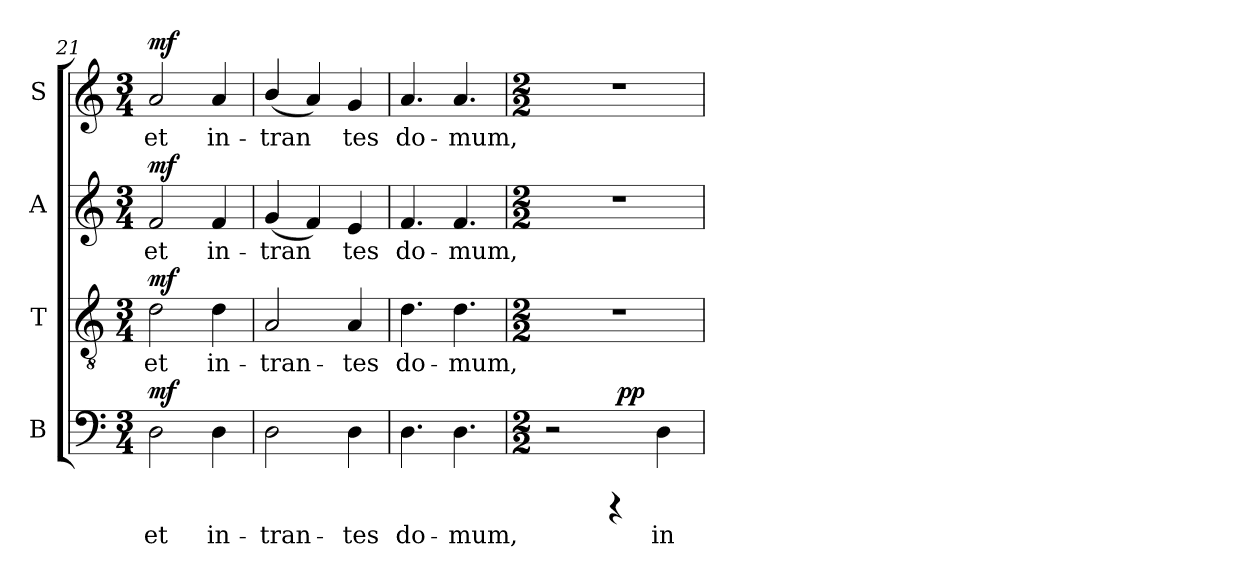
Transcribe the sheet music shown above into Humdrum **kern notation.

**kern	**text	**dynam	**kern	**text	**dynam	**kern	**text	**dynam	**kern	**text	**dynam
*part4	*part4	*part4	*part3	*part3	*part3	*part2	*part2	*part2	*part1	*part1	*part1
*staff4	*staff4	*staff4	*staff3	*staff3	*staff3	*staff2	*staff2	*staff2	*staff1	*staff1	*staff1
*I"B	*	*	*I"T	*	*	*I"A	*	*	*I"S	*	*
*clefF4	*	*	*clefGv2	*	*	*clefG2	*	*	*clefG2	*	*
*k[]	*	*	*k[]	*	*	*k[]	*	*	*k[]	*	*
*C:	*	*	*C:	*	*	*C:	*	*	*C:	*	*
*M3/4	*	*	*M3/4	*	*	*M3/4	*	*	*M3/4	*	*
=21	=21	=21	=21	=21	=21	=21	=21	=21	=21	=21	=21
!	!LO:LY:b:cj	!LO:DY:a	!	!LO:LY:b:cj	!LO:DY:a	!	!LO:LY:b:cj	!LO:DY:a	!	!LO:LY:b:cj	!LO:DY:a
2D\	et	mf	2d\	et	mf	2f/	et	mf	2a/	et	mf
!	!LO:LY:b:cj	!	!	!LO:LY:b:cj	!	!	!LO:LY:b:cj	!	!	!LO:LY:b:cj	!
4D\	in-	.	4d\	in-	.	4f/	in-	.	4a/	in-	.
=22	=22	=22	=22	=22	=22	=22	=22	=22	=22	=22	=22
!	!LO:LY:b:cj	!	!	!LO:LY:b:cj	!	!	!LO:LY:b:cj	!	!	!LO:LY:b:cj	!
2D\	-tran-	.	2A/	-tran-	.	(<4g/	-tran-	.	(<4b/	-tran-	.
!	!	!	!	!	!	!	!LO:LY:b:cj	!	!	!LO:LY:b:cj	!
.	.	.	.	.	.	4f/)	--	.	4a/)	--	.
!	!LO:LY:b:cj	!	!	!LO:LY:b:cj	!	!	!LO:LY:b:cj	!	!	!LO:LY:b:cj	!
4D\	-tes	.	4A/	-tes	.	4e/	-tes	.	4g/	-tes	.
=23	=23	=23	=23	=23	=23	=23	=23	=23	=23	=23	=23
!	!LO:LY:b:cj	!	!	!LO:LY:b:cj	!	!	!LO:LY:b:cj	!	!	!LO:LY:b:cj	!
4.D\	do-	.	4.d\	do-	.	4.f/	do-	.	4.a/	do-	.
!	!LO:LY:b:cj	!	!	!LO:LY:b:cj	!	!	!LO:LY:b:cj	!	!	!LO:LY:b:cj	!
4.D\	-mum,	.	4.d\	-mum,	.	4.f/	-mum,	.	4.a/	-mum,	.
=24	=24	=24	=24	=24	=24	=24	=24	=24	=24	=24	=24
*M2/2	*	*	*M2/2	*	*	*M2/2	*	*	*M2/2	*	*
*^	*	*	*	*	*	*	*	*	*	*	*
2r	2ryy	.	.	1r	.	.	1r	.	.	1r	.	.
4rCCC	64ryy	.	.	.	.	.	.	.	.	.	.	.
!	!	!	!LO:DY:a	!	!	!	!	!	!	!	!	!
.	4ryy	.	pp	.	.	.	.	.	.	.	.	.
!	!	!LO:LY:b:cj	!	!	!	!	!	!	!	!	!	!
4D\	.	in-	.	.	.	.	.	.	.	.	.	.
.	8...ryy	.	.	.	.	.	.	.	.	.	.	.
*v	*v	*	*	*	*	*	*	*	*	*	*	*
=	=	=	=	=	=	=	=	=	=	=	=
*-	*-	*-	*-	*-	*-	*-	*-	*-	*-	*-	*-
